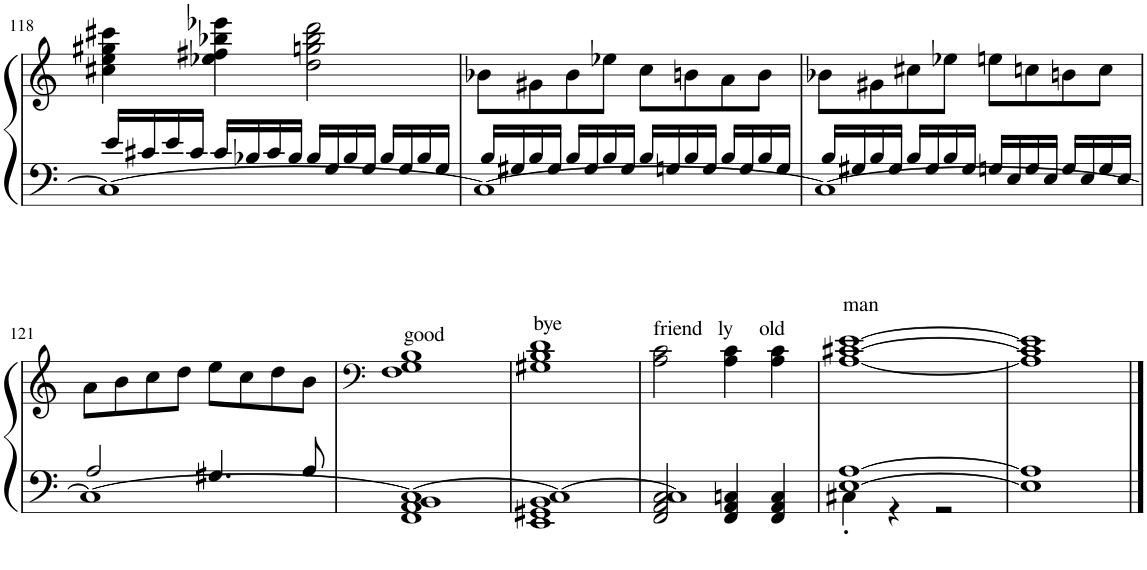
**kern	**kern
*part1	*part1
*staff2	*staff1
*I"Piano, Piano	*
*I'Pno.	*
!!LO:PB:g=z
*clefF4	*clefG2
*k[]	*k[]
*M4/4	*M4/4
=118	=118
*^	*
16e/LL	1C#_	4cc#X\ 4ee\ 4gg#X\ 4ccc#X\
16c#X/	.	.
16e/	.	.
16c#/JJ	.	.
16c#/LL	.	4ee-X\ 4ff#X\ 4bb-X\ 4eee-X\
16B-X/	.	.
16c#/	.	.
16B-/JJ	.	.
16B-/LL	.	2dd\ 2ggn\ 2bb-\ 2ddd\
16G/	.	.
16B-/	.	.
16G/JJ	.	.
16B-/LL	.	.
16G/	.	.
16B-/	.	.
16G/JJ	.	.
=119	=119	=119
16B/LL	1C#_	8b-X\L
16G#X/	.	.
16B/	.	8g#X\
16G#/JJ	.	.
16B/LL	.	8b-\
16G#/	.	.
16B/	.	8ee-X\J
16G#/JJ	.	.
16B/LL	.	8cc\L
16Gn/	.	.
16B/	.	8bn\
16G/JJ	.	.
16B/LL	.	8a\
16G/	.	.
16B/	.	8b\J
16G/JJ	.	.
=120	=120	=120
16B/LL	1C#_	8b-X\L
16G#X/	.	.
16B/	.	8g#X\
16G#/JJ	.	.
16B/LL	.	8cc#X\
16G#/	.	.
16B/	.	8ee-X\J
16G#/JJ	.	.
16Gn/LL	.	8een\L
16E/	.	.
16G/	.	8ccn\
16E/JJ	.	.
16G/LL	.	8bn\
16E/	.	.
16G/	.	8cc\J
16E/JJ	.	.
!!LO:LB:g=z
=121	=121	=121
2A/	1C#_	8a\L
.	.	8b\
.	.	8cc\
.	.	8dd\J
4.G#X/	.	8ee\L
.	.	8cc\
.	.	8dd\
8A/	.	8b\J
=122	=122	=122
*	*	*clefF4
!	!	!LO:TX:a:t=good
1FF 1AA 1BB	1C#_	1F 1G 1B
=123	=123	=123
!	!	!LO:TX:a:t=bye
1EE 1GG#X 1BB	1C#_	1G#X 1B 1d
=124	=124	=124
!	!	!LO:TX:a:t=friend   ly     old
2FF/ 2AA/ 2C/	1C#]	2A\ 2c\
4FF/ 4AA/ 4Cn/	.	4A\ 4c\
4FF/ 4AA/ 4C/	.	4A\ 4c\
=125	=125	=125
!	!	!LO:TX:a:t=man
[1E [1A	4C#X'\	[1A [1c#X [1e
.	4r	.
.	2r	.
*v	*v	*
=126	=126
1E] 1A]	1A] 1c#] 1e]
==	==
*-	*-
